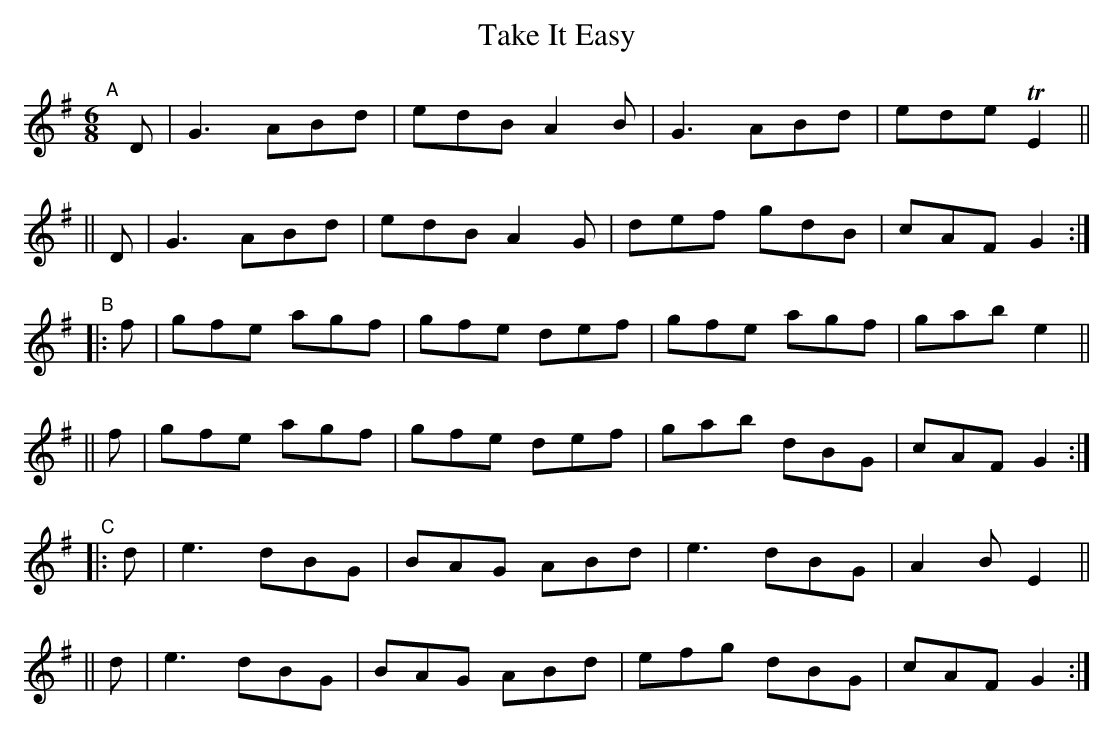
X:1
T: Take It Easy
M: 6/8
L: 1/8
K: G
"^A"\
[|]D | G3 ABd | edB A2B | G3  ABd | ede TE2 ||
|| D | G3 ABd | edB A2G | def gdB | cAF G2 :|
"^B"\
|: f | gfe agf | gfe def | gfe agf | gab e2 ||
|| f | gfe agf | gfe def | gab dBG | cAF G2 :|
"^C"\
|: d | e3 dBG | BAG ABd | e3  dBG | A2B E2 ||
|| d | e3 dBG | BAG ABd | efg dBG | cAF G2 :|
